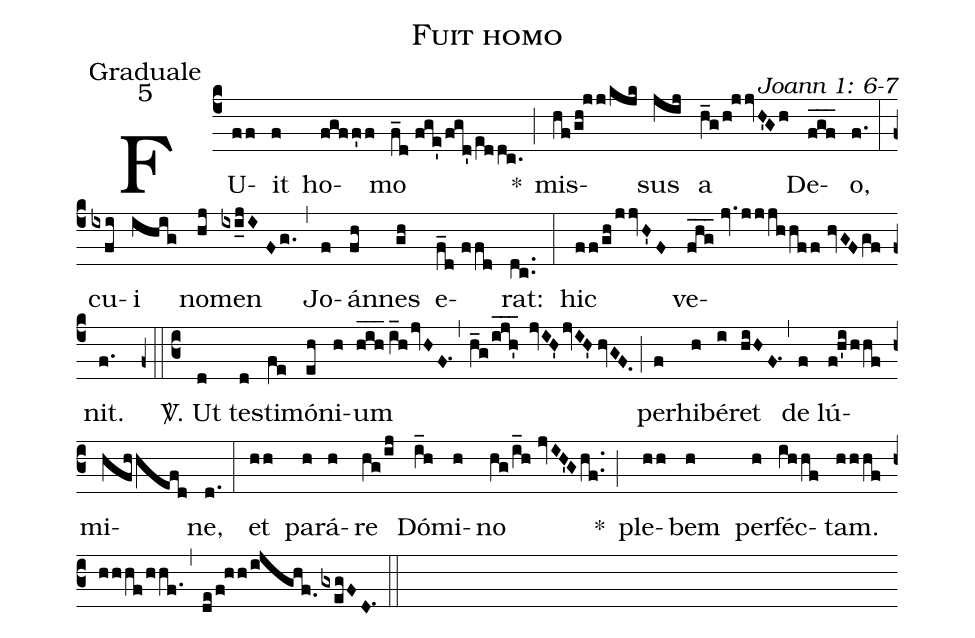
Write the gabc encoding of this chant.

name: Fuit homo;
office-part: Graduale;
mode: 5;
commentary: Joann 1: 6-7;
%%
(c4) FU(ff)it(f) ho(fgff'f)mo(f_d//fge'/fgd'/e[ll:1]ddc.) *(;)
mis(hf/gh!jj/kjk)sus(jij) a(h_g/h!jjvH'Gh) De(f_g_f_)o,(f.) (:)
cu(ixfi)i(ihig) no(hj)men(ixi_jI//Fg.) (,) Jo(f)án(fh)nes(gh) e(f_d//ffd)rat:(dc..) (:)
hic(ff/gh/jjvH'F) ve(fhg___//jv.jjjhhff//hvGFgf)nit.(f.) (z0::c3)
<sp>V/</sp>. Ut(d) tes(d)ti(fe)mó(eh)ni(h)um(h_i_h_2//i_hjvHF.1) (,) (h_g/ijh'___ jvIH'jvIH'//hvGF.) (;) per(f)hi(h)bé(i)ret(hiHF.1) (,) de(f) lú(f!h'i/hhf)mi(hfhhefd)ne,(d.) (:)
et(hh) pa(h)rá(h)re(hg/ij) Dó(i_h)mi(h)no(hg/i_h//jvIH'Ghf..) *(;)
ple(hh)bem(h) per(h)féc(ihhf)tam.(hhhf/hhhf/hhf.) (,) (de/!f!hh/!ijghf.0gxegFD.1) (::)
